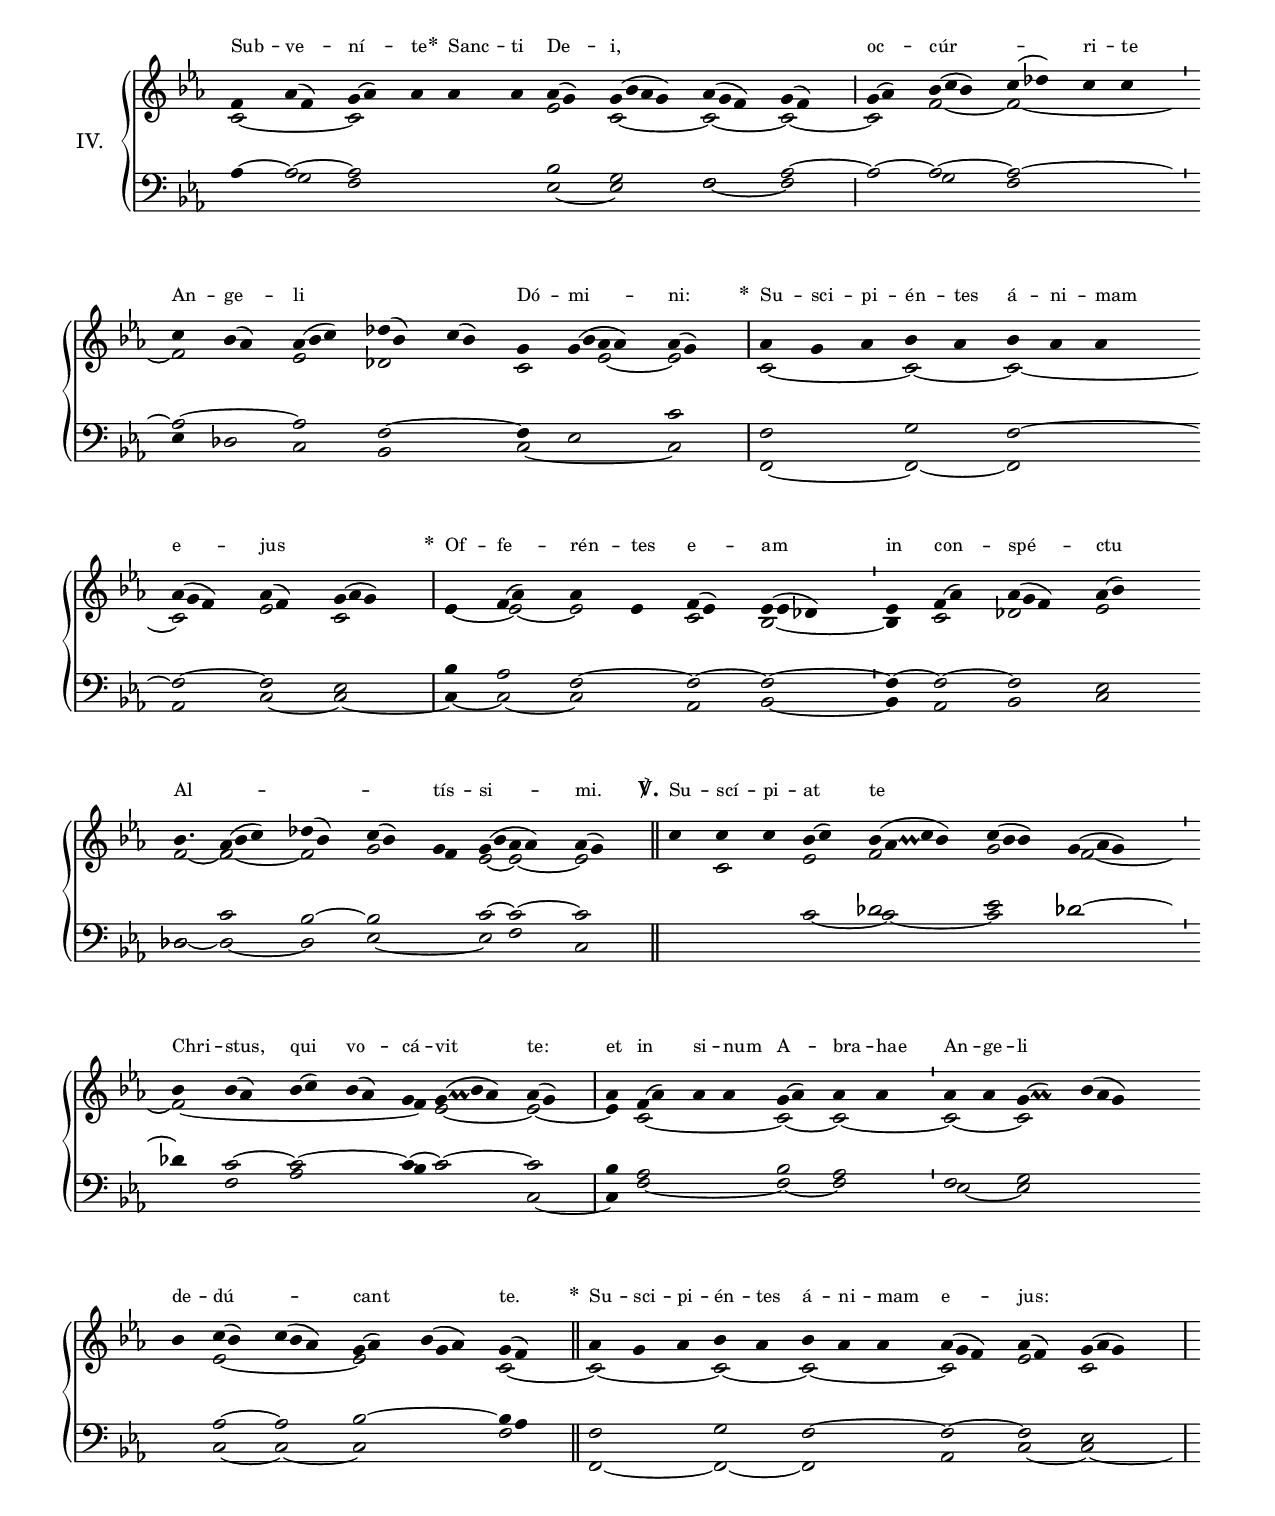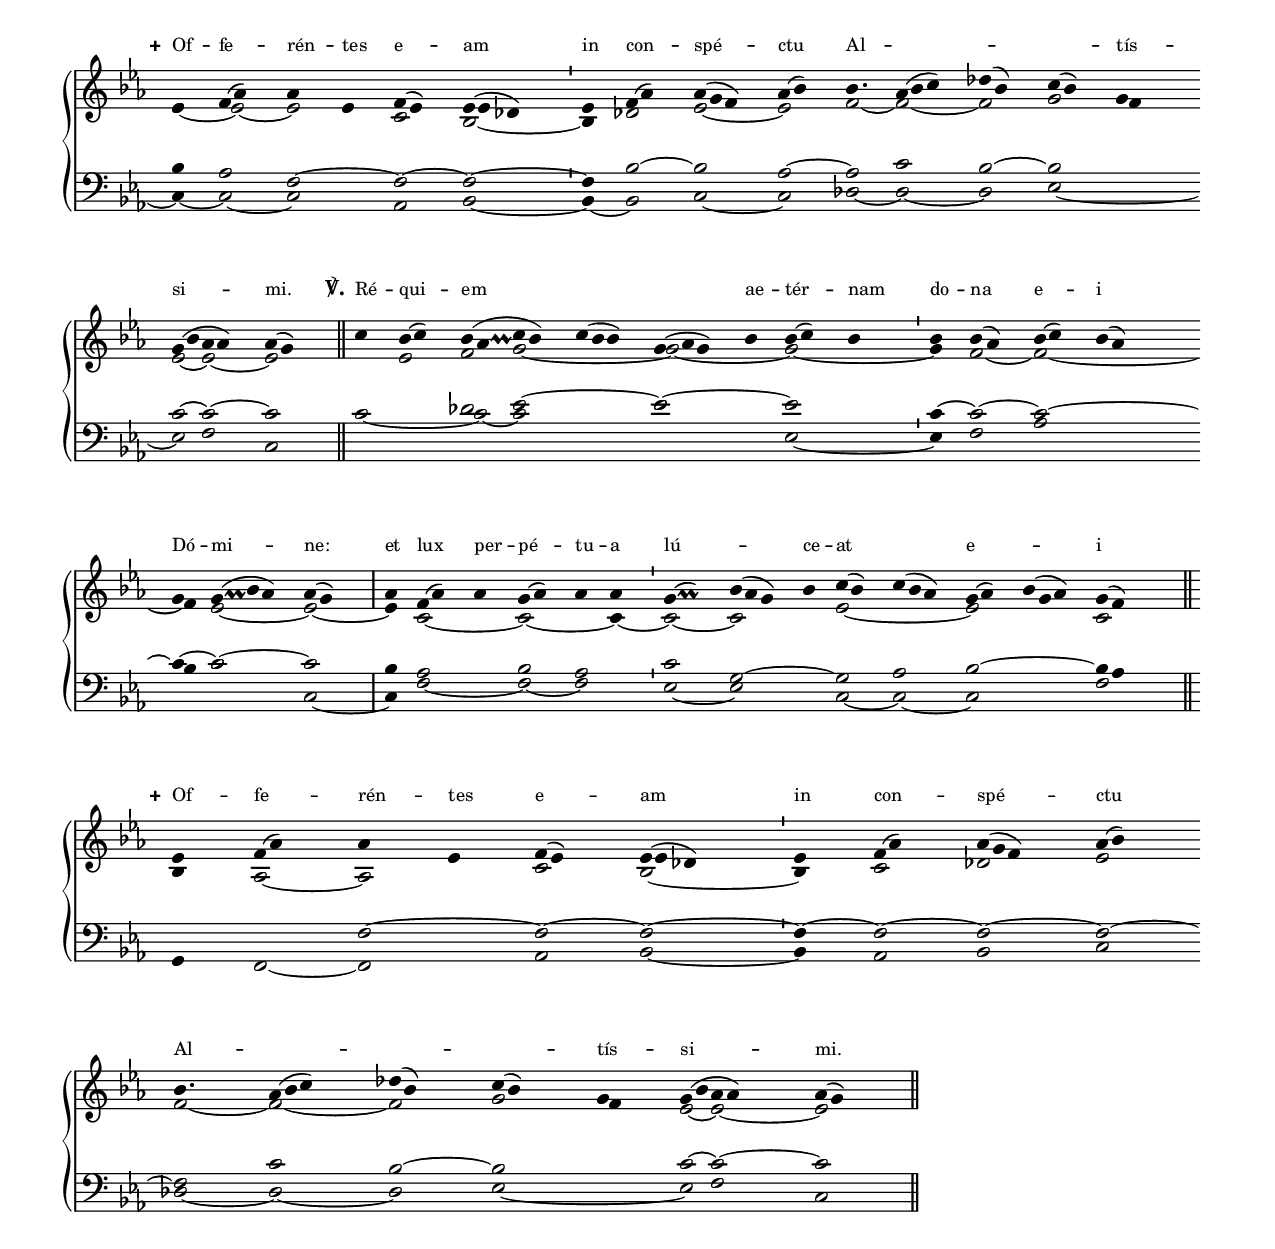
\version "2.22.0"
\include "gregorian.ly"
\include "noh2.ily"

global = {
  \cadenzaOn
  \override Glissando #'thickness = #2.0
  \set tieWaitForNote = ##t
}

%\header {
%  title = \markup \center-column {"Agnus Dei I." \vspace #1 }
%  tagline = ""
%  composer = ""
%}

%\paper {
%  #(include-special-characters)
%  oddHeaderMarkup = \markup \fill-line {
%    \line {}
%    \center-column {
%      \on-the-fly #first-page     " "
%      \on-the-fly #not-first-page ""
%    }
%    \line { \on-the-fly #print-page-number-check-first \fromproperty #'page:page-number-string }
%  }
%  evenHeaderMarkup = \markup \fill-line {
%    \line { \on-the-fly #print-page-number-check-first \fromproperty #'page:page-number-string }
%    \center-column { "" }
%    \line {}
%  }
%}

chantText = \lyricmode {
	Sub -- ve -- ní -- te \set stanza = "*"
 Sanc -- ti De -- i, _ _ oc -- cúr -- _ ri -- te An -- ge -- li _ _ Dó -- mi -- ni: \set stanza = "*"
 Su -- sci -- pi -- én -- tes á -- ni -- mam e -- jus _ \set stanza = "*"
 Of -- fe -- rén -- tes e -- am in con -- spé -- ctu Al -- _ _ _ tís -- si -- mi. \set stanza = "℣."
 Su -- scí -- pi -- at te _ _ Chri -- stus, qui vo -- cá -- vit te: et in si -- num A -- bra -- hae An -- ge -- li _ de -- dú -- _ cant _ te. \set stanza = "*"
 Su -- sci -- pi -- én -- tes á -- ni -- mam e -- jus: _ \set stanza = "+"
 Of -- fe -- rén -- tes e -- am in con -- spé -- ctu Al -- _ _ _ tís -- si -- mi. \set stanza = "℣."
 Ré -- qui -- em _ _ ae -- tér -- nam do -- na e -- i Dó -- mi -- ne: et lux per -- pé -- tu -- a lú -- _ ce -- at _ e -- _ i \set stanza = "+"
 Of -- fe -- rén -- tes e -- am in con -- spé -- ctu Al -- _ _ _ tís -- si -- mi. 
}

chantMusic = {
  \tieDown
	\key ees \major
f'4 aes'4( f'4) g'4( aes'4) aes'4 

aes'4 aes'4 
aes'4( g'4) g'4( bes'4 aes'4 g'4) aes'4( g'4 f'4) g'4( f'4) 
\divisioMaior
g'4( aes'4) bes'4( c''4 bes'4) c''4( des''4) c''4 c''4 
\bar "" \break

\divisioMinima
c''4 bes'4( aes'4) aes'4( bes'4 c''4) des''4( bes'4) c''4( bes'4) 
g'4 g'4( bes'4 aes'4 aes'4) aes'4( g'4) 
\divisioMaxima
aes'4 g'4 aes'4 bes'4 aes'4 
bes'4 aes'4 aes'4 
\bar "" \break

aes'4( g'4 f'4) aes'4( f'4) g'4( aes'4 g'4) 
\divisioMaxima
ees'4 f'4( aes'4) aes'4 ees'4 
f'4( ees'4) ees'4( ees'4 des'4) 
\divisioMinima
ees'4 
f'4( aes'4) aes'4( g'4 f'4) aes'4( bes'4) 
\bar "" \break

bes'4. aes'4( bes'4 c''4) des''4( bes'4) c''4( bes'4) g'4 g'4( bes'4 aes'4 aes'4) aes'4( g'4) 
\finalis
c''4 c''4 c''4 bes'4( c''4) 
bes'4( aes'4 \quil bes'4 c''4 bes'4) c''4( bes'4 bes'4) g'4( aes'4 g'4) 
\bar "" \break

\divisioMinima
bes'4 bes'4( aes'4) 
bes'4( c''4) 
bes'4( aes'4) g'4 g'4( \quil aes'4 bes'4 aes'4) 
aes'4( g'4) 
\divisioMaxima
aes'4 
f'4( aes'4) 
aes'4 aes'4 
g'4( aes'4) aes'4 aes'4 
\divisioMinima
aes'4 aes'4 g'4( \quil aes'4) bes'4( aes'4 g'4) 
\bar "" \break

bes'4 c''4( bes'4) c''4( bes'4 aes'4) g'4( aes'4) bes'4( g'4 aes'4) 
g'4( f'4) 
\finalis
aes'4 g'4 aes'4 bes'4 aes'4 
bes'4 aes'4 aes'4 
aes'4( g'4 f'4) aes'4( f'4) g'4( aes'4 g'4) 
\bar "" \break

\divisioMaxima
ees'4 f'4( aes'4) aes'4 ees'4 
f'4( ees'4) ees'4( ees'4 des'4) 
\divisioMinima
ees'4 
f'4( aes'4) aes'4( g'4 f'4) aes'4( bes'4) 
bes'4. aes'4( bes'4 c''4) des''4( bes'4) c''4( bes'4) g'4
\bar "" \break

g'4( bes'4 aes'4 aes'4) aes'4( g'4) 
\finalis
c''4 bes'4( c''4) bes'4( aes'4 \quil bes'4 c''4 bes'4) c''4( bes'4 bes'4) g'4( aes'4 g'4) 
bes'4 bes'4( c''4) bes'4 
\divisioMinima
bes'4 bes'4( aes'4) 
bes'4( c''4) bes'4( aes'4) 
\bar "" \break

g'4 g'4( \quil aes'4 bes'4 aes'4) aes'4( g'4) 
\divisioMaxima
aes'4 
f'4( aes'4) 
aes'4 g'4( aes'4) aes'4 aes'4 
\divisioMinima
g'4( \quil aes'4) bes'4( aes'4 g'4) bes'4 c''4( bes'4) c''4( bes'4 aes'4) 
g'4( aes'4) bes'4( g'4 aes'4) g'4( f'4) 
\finalis
\bar "" \break

ees'4 f'4( aes'4) aes'4 ees'4 
f'4( ees'4) ees'4( ees'4 des'4) 
\divisioMinima
ees'4 
f'4( aes'4) aes'4( g'4 f'4) aes'4( bes'4) 
\bar "" \break

bes'4. aes'4( bes'4 c''4) des''4( bes'4) c''4( bes'4) g'4 g'4( bes'4 aes'4 aes'4) aes'4( g'4) 
\finalis
}

altoMusic = {
	c'2*6/4~ 
c'2*10/4 
ees'2*4/4 
c'2*8/4~ 
c'2*6/4~ 
c'2*4/4~ 
c'2*4/4 
f'2*6/4~ 
f'2*8/4~ 
f'2*6/4 
ees'2*6/4 
des'2*8/4 
c'2*6/4 
ees'2*4/4~ 
ees'2*4/4 
c'2*6/4~ 
c'2*4/4~ 
c'2*6/4~ 
c'2*6/4 
ees'2*4/4 
c'2*6/4 
ees'4~ 
ees'2*4/4~ 
ees'2*4/4 
c'2*4/4 
bes2*6/4~ 
bes4 
c'2*4/4 
des'2*6/4 
ees'2*4/4 
f'2*3/4~ 
f'2*6/4~ 
f'2*4/4 
g'2*4/4 
f'4 
ees'2*4/4~ 
ees'2*4/4~ 
ees'2*4/4 
s4 
c'2*4/4 
ees'2*4/4 
f'2*10/4 
g'2*6/4 
f'2*6/4~ 
f'2*14/4~ 
f'4 
ees'2*8/4~ 
ees'2*4/4~ 
ees'4 
c'2*8/4~ 
c'2*4/4~ 
c'2*4/4~ 
c'2*4/4~ 
c'2*10/4
s4
ees'2*10/4~ 
ees'2*10/4 
c'2*4/4~ 
c'2*6/4~ 
c'2*4/4~ 
c'2*6/4~ 
c'2*6/4 
ees'2*4/4 
c'2*6/4 
ees'4~ 
ees'2*4/4~ 
ees'2*4/4 
c'2*4/4 
bes2*6/4~ 
bes4 
des'2*4/4 
ees'2*6/4~ 
ees'2*4/4 
f'2*3/4~ 
f'2*6/4~ 
f'2*4/4 
g'2*4/4 
f'4 
ees'2*4/4~ 
ees'2*4/4~ 
ees'2*4/4 
s4 
ees'2*4/4 
f'2*6/4 
g'2*10/4~ 
g'2*8/4~ 
g'2*6/4~ 
g'4 
f'2*4/4~ 
f'2*8/4~ 
f'4 
ees'2*8/4~ 
ees'2*4/4~ 
ees'4 
c'2*6/4~ 
c'2*6/4~ 
c'4~ 
c'2*4/4~ 
c'2*8/4 
ees'2*10/4~ 
ees'2*10/4 
c'2*4/4 
bes4 
aes2*4/4~ 
aes2*4/4 
c'2*4/4 
bes2*6/4~ 
bes4 
c'2*4/4 
des'2*6/4 
ees'2*4/4 
f'2*3/4~ 
f'2*6/4~ 
f'2*4/4 
g'2*4/4 
f'4 
ees'2*4/4~ 
ees'2*4/4~ 
ees'2*4/4 
}

tenorMusic = {
	\key ees \major
aes4~ 
aes2*4/4~ 
aes2*10/4 
bes2*4/4 
g2*8/4 
f2*6/4 
aes2*4/4~ 
\divisioMaior
aes2*4/4~ 
aes2*6/4~ 
aes2*8/4~ 
\divisioMinima
aes2*6/4~ 
aes2*6/4 
f2*8/4~ 
f4 
ees2*8/4 
c'2*4/4 
\divisioMaxima
f2*6/4 
g2*4/4 
f2*6/4~ 
f2*6/4~ 
f2*4/4 
ees2*6/4 
\divisioMaxima
bes4 
aes2*4/4 
f2*4/4~ 
f2*4/4~ 
f2*6/4~ 
\divisioMinima
f4~ 
f2*4/4~ 
f2*6/4 
ees2*4/4 
des2*3/4 
c'2*6/4 
bes2*4/4~ 
bes2*6/4 
c'2*4/4~ 
c'2*4/4~ 
c'2*4/4 
\finalis
s2*10/4 
des'2*10/4 
ees'2*6/4 
des'2*6/4~ 
\divisioMinima
des'4 
c'2*4/4~ 
c'2*8/4~ 
c'4~ 
c'2*8/4~ 
c'2*4/4 
\divisioMaxima
bes4 
aes2*8/4 
bes2*4/4 
aes2*4/4 
\divisioMinima
f2*4/4 
g2*10/4
s4
aes2*4/4~ 
aes2*6/4 
bes2*10/4~ 
bes4 
aes4 
\finalis
f2*6/4 
g2*4/4 
f2*6/4~ 
f2*6/4~ 
f2*4/4 
ees2*6/4 
\divisioMaxima
bes4 
aes2*4/4 
f2*4/4~ 
f2*4/4~ 
f2*6/4~ 
\divisioMinima
f4 
bes2*4/4~ 
bes2*6/4 
aes2*4/4~ 
aes2*3/4
c'2*6/4 
bes2*4/4~ 
bes2*6/4 
c'2*4/4~ 
c'2*4/4~ 
c'2*4/4 
\finalis
s2*6/4 
des'2*6/4 
ees'2*10/4~ 
ees'2*8/4~ 
ees'2*6/4 
\divisioMinima
c'4~ 
c'2*4/4~ 
c'2*8/4~ 
c'4~ 
c'2*8/4~ 
c'2*4/4 
\divisioMaxima
bes4 
aes2*6/4 
bes2*4/4 
aes2*4/4 
\divisioMinima
c'2*4/4 
g2*8/4~ 
g2*4/4 
aes2*6/4 
bes2*10/4~ 
bes4 
aes4 
\finalis
s2*6/4 
f2*4/4~ 
f2*4/4~ 
f2*6/4~ 
\divisioMinima
f4~ 
f2*4/4~ 
f2*6/4~ 
f2*4/4~ 
f2*3/4 
c'2*6/4 
bes2*4/4~ 
bes2*6/4 
c'2*4/4~ 
c'2*4/4~ 
c'2*4/4 
\finalis
}

bassMusic = {
	s4 
g2*4/4 
f2*10/4 
ees2*4/4~ 
ees2*8/4 
f2*6/4~ 
f2*4/4 
s2*4/4 
g2*6/4 
f2*8/4 
ees4 
des2*4/4 
c2*6/4 
bes,2*8/4 
c2*10/4~ 
c2*4/4 
f,2*6/4~ 
f,2*4/4~ 
f,2*6/4 
aes,2*6/4 
c2*4/4~ 
c2*6/4~ 
c4~ 
c2*4/4~ 
c2*4/4 
aes,2*4/4 
bes,2*6/4~ 
bes,4 
aes,2*4/4 
bes,2*6/4 
c2*4/4 
des2*3/4~ 
des2*6/4~ 
des2*4/4 
ees2*6/4~ 
ees2*4/4 
f2*4/4 
c2*4/4 
s2*6/4 
c'2*4/4~ 
c'2*10/4~ 
c'2*6/4 
des'2*6/4 
s4 
f2*4/4 
aes2*8/4 
bes4 
c'2*8/4 
c2*4/4~ 
c4 
f2*8/4~ 
f2*4/4~ 
f2*4/4 
ees2*4/4~ 
ees2*10/4
s4
c2*4/4~ 
c2*6/4~ 
c2*10/4 
f2*4/4 
f,2*6/4~ 
f,2*4/4~ 
f,2*6/4 
aes,2*6/4 
c2*4/4~ 
c2*6/4~ 
c4~ 
c2*4/4~ 
c2*4/4 
aes,2*4/4 
bes,2*6/4~ 
bes,4~ 
bes,2*4/4 
c2*6/4~ 
c2*4/4 
des2*3/4~ 
des2*6/4~ 
des2*4/4 
ees2*6/4~ 
ees2*4/4 
f2*4/4 
c2*4/4 
c'2*6/4~ 
c'2*6/4~ 
c'2*10/4 
ees'2*8/4 
ees2*6/4~ 
ees4 
f2*4/4 
aes2*8/4 
bes4 
c'2*8/4 
c2*4/4~ 
c4 
f2*6/4~ 
f2*4/4~ 
f2*4/4 
ees2*4/4~ 
ees2*8/4 
c2*4/4~ 
c2*6/4~ 
c2*10/4 
f2*4/4 
g,4 
f,2*4/4~ 
f,2*4/4 
aes,2*4/4 
bes,2*6/4~ 
bes,4 
aes,2*4/4 
bes,2*6/4 
c2*4/4 
des2*3/4~ 
des2*6/4~ 
des2*4/4 
ees2*6/4~ 
ees2*4/4 
f2*4/4 
c2
}

voiceLines = {
  \voiceLineStyle

  % Manually add line break
  %s2
  %\allowVoiceLineBreak
  %\voiceLine "down" "down" a2*3/2 a2*1/2
}

\score{
  <<
    \new Lyrics
    \new GrandStaff <<
      \set GrandStaff.autoBeaming = ##f
      \set GrandStaff.instrumentName = \markup \center-column {
        "IV."
      }
      \new Staff = up <<
        \new Voice = "chant" {
          \voiceOne \global \chantMusic
        }
        \new Voice {
          \voiceTwo \global \altoMusic
        }
      >>

      \new Staff = down <<
        \clef bass
        \new Voice {
          \voiceOne \global \tenorMusic
        }
        \new Voice {
          \voiceTwo \global \bassMusic
        }
        \new Voice {
          \voiceThree \global \voiceLines
        }
      >>
    >>
    \context Lyrics {
      \lyricsto chant {
        \chantText
      }
    }
  >>
}
